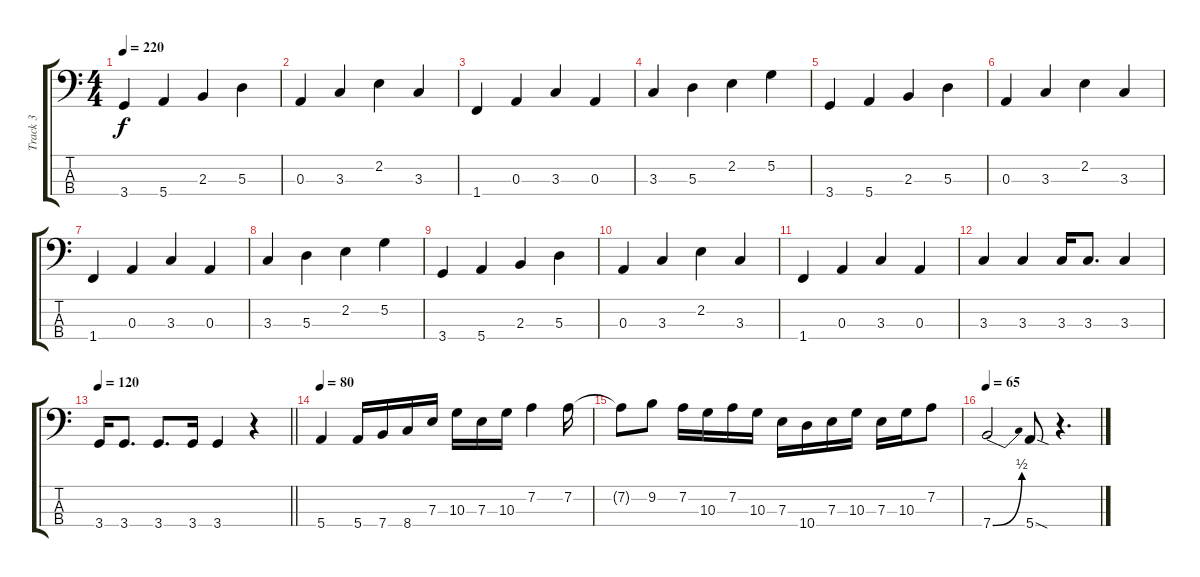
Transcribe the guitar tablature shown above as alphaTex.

\track ("Track 3" "Track 3") {instrument electricbassfinger}
\staff {score tabs}
\tuning (G2 D2 A1 E1) {hide}
\ts (4 4)
\tempo 220
\clef f4
\ks c
3.4.4{dy f} 5.4.4 2.3.4 5.3.4 |
0.3.4 3.3.4 2.2.4 3.3.4 |
1.4.4 0.3.4 3.3.4 0.3.4 |
3.3.4 5.3.4 2.2.4 5.2.4 |
3.4.4 5.4.4 2.3.4 5.3.4 |
0.3.4 3.3.4 2.2.4 3.3.4 |
1.4.4 0.3.4 3.3.4 0.3.4 |
3.3.4 5.3.4 2.2.4 5.2.4 |
3.4.4 5.4.4 2.3.4 5.3.4 |
0.3.4 3.3.4 2.2.4 3.3.4 |
1.4.4 0.3.4 3.3.4 0.3.4 |
3.3.4 3.3.4 3.3.16 3.3.8{d} 3.3.4 |
\tempo 120
\barLineRight lightlight
3.4.16 3.4.8{d} 3.4.8{d} 3.4.16 3.4.4 r.4 |
\tempo 80
5.4.4 5.4.16 7.4.16 8.4.16 7.3.16 10.3.16 7.3.16 10.3.16 7.2.4 7.2.16 |
7.2{t}.8 9.2.8 7.2.16 10.3.16 7.2.16 10.3.16 7.3.16 10.4.16 7.3.16 10.3.16 7.3.16 10.3.16 7.2.8 |
\tempo 65
7.4{be (bend 0 0 60 2)}.2 5.4{sod}.8 r.4{d}
